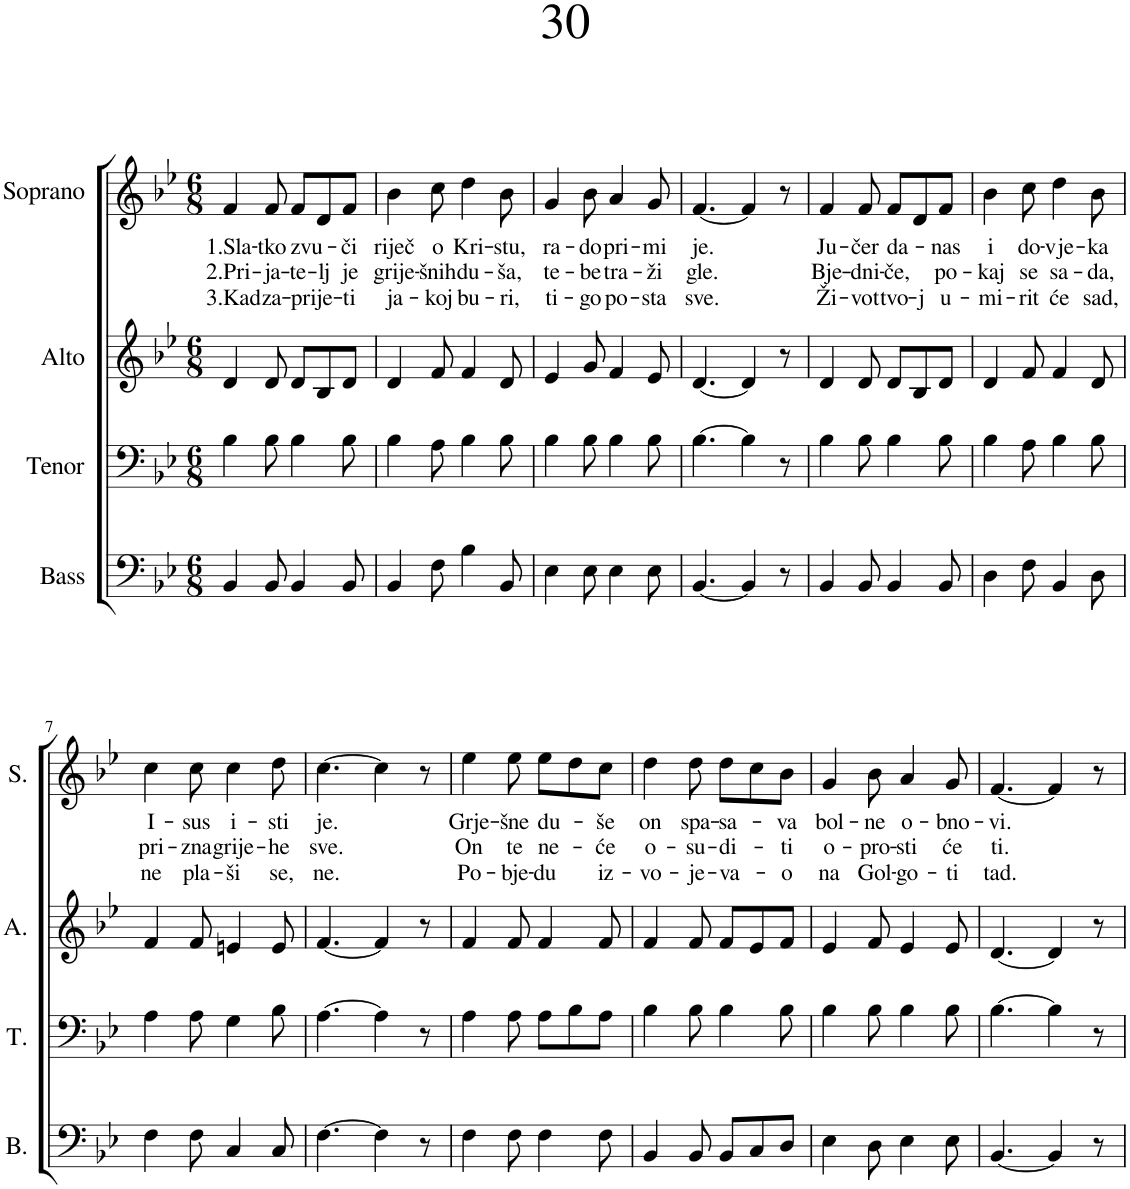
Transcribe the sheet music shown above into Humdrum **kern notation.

**kern	**kern	**kern	**kern	**text	**text	**text
*part4	*part3	*part2	*part1	*part1	*part1	*part1
*staff4	*staff3	*staff2	*staff1	*staff1	*staff1	*staff1
*I"Bass	*I"Tenor	*I"Alto	*I"Soprano	*	*	*
*I'B.	*I'T.	*I'A.	*I'S.	*	*	*
*clefF4	*clefF4	*clefG2	*clefG2	*	*	*
*k[b-e-]	*k[b-e-]	*k[b-e-]	*k[b-e-]	*	*	*
*M6/8	*M6/8	*M6/8	*M6/8	*	*	*
=1	=1	=1	=1	=1	=1	=1
!	!	!	!	!LO:LY:b	!LO:LY:b	!LO:LY:b
4BB-/	4B-\	4d/	4f/	1.Sla-	2.Pri-	3.Kad
!	!	!	!	!LO:LY:b	!LO:LY:b	!LO:LY:b
8BB-/	8B-\	8d/	8f/	-tko	-ja-	za-
!	!	!	!	!LO:LY:b	!LO:LY:b	!LO:LY:b
4BB-/	4B-\	8d/L	8f/L	zvu-	-te-	-prije-
!	!	!	!	!	!LO:LY:b	!
.	.	8B-/	8d/	.	-lj	.
!	!	!	!	!LO:LY:b	!LO:LY:b	!LO:LY:b
8BB-/	8B-\	8d/J	8f/J	-či	je	-ti
=2	=2	=2	=2	=2	=2	=2
!	!	!	!	!LO:LY:b	!LO:LY:b	!LO:LY:b
4BB-/	4B-\	4d/	4b-\	riječ	grije-	ja-
!	!	!	!	!LO:LY:b	!LO:LY:b	!LO:LY:b
8F\	8A\	8f/	8cc\	o	-šnih	-koj
!	!	!	!	!LO:LY:b	!LO:LY:b	!LO:LY:b
4B-\	4B-\	4f/	4dd\	Kri-	du-	bu-
!	!	!	!	!LO:LY:b	!LO:LY:b	!LO:LY:b
8BB-/	8B-\	8d/	8b-\	-stu,	-ša,	-ri,
=3	=3	=3	=3	=3	=3	=3
!	!	!	!	!LO:LY:b	!LO:LY:b	!LO:LY:b
4E-\	4B-\	4e-/	4g/	ra-	te-	ti-
!	!	!	!	!LO:LY:b	!LO:LY:b	!LO:LY:b
8E-\	8B-\	8g/	8b-\	-do	-be	-go
!	!	!	!	!LO:LY:b	!LO:LY:b	!LO:LY:b
4E-\	4B-\	4f/	4a/	pri-	tra-	po-
!	!	!	!	!LO:LY:b	!LO:LY:b	!LO:LY:b
8E-\	8B-\	8e-/	8g/	-mi	-ži	-sta
=4	=4	=4	=4	=4	=4	=4
!	!	!	!	!LO:LY:b	!LO:LY:b	!LO:LY:b
[4.BB-/	[4.B-\	[4.d/	[4.f/	je.	gle.	sve.
4BB-/]	4B-\]	4d/]	4f/]	.	.	.
8r	8r	8r	8r	.	.	.
=5	=5	=5	=5	=5	=5	=5
!	!	!	!	!LO:LY:b	!LO:LY:b	!LO:LY:b
4BB-/	4B-\	4d/	4f/	Ju-	Bje-	Ži-
!	!	!	!	!LO:LY:b	!LO:LY:b	!LO:LY:b
8BB-/	8B-\	8d/	8f/	-čer	-dni-	-vot
!	!	!	!	!LO:LY:b	!LO:LY:b	!LO:LY:b
4BB-/	4B-\	8d/L	8f/L	da-	-če,	tvo-
!	!	!	!	!	!	!LO:LY:b
.	.	8B-/	8d/	.	.	-j
!	!	!	!	!LO:LY:b	!LO:LY:b	!LO:LY:b
8BB-/	8B-\	8d/J	8f/J	-nas	po-	u-
=6	=6	=6	=6	=6	=6	=6
!	!	!	!	!LO:LY:b	!LO:LY:b	!LO:LY:b
4D\	4B-\	4d/	4b-\	i	-kaj	-mi-
!	!	!	!	!LO:LY:b	!LO:LY:b	!LO:LY:b
8F\	8A\	8f/	8cc\	do-	se	-rit
!	!	!	!	!LO:LY:b	!LO:LY:b	!LO:LY:b
4BB-/	4B-\	4f/	4dd\	-vje-	sa-	će
!	!	!	!	!LO:LY:b	!LO:LY:b	!LO:LY:b
8D\	8B-\	8d/	8b-\	-ka	-da,	sad,
!!LO:LB:g=z
=7	=7	=7	=7	=7	=7	=7
!	!	!	!	!LO:LY:b	!LO:LY:b	!LO:LY:b
4F\	4A\	4f/	4cc\	I-	pri-	ne
!	!	!	!	!LO:LY:b	!LO:LY:b	!LO:LY:b
8F\	8A\	8f/	8cc\	-sus	-zna	pla-
!	!	!	!	!LO:LY:b	!LO:LY:b	!LO:LY:b
4C/	4G\	4en/	4cc\	i-	grije-	-ši
!	!	!	!	!LO:LY:b	!LO:LY:b	!LO:LY:b
8C/	8B-\	8e/	8dd\	-sti	-he	se,
=8	=8	=8	=8	=8	=8	=8
!	!	!	!	!LO:LY:b	!LO:LY:b	!LO:LY:b
[4.F\	[4.A\	[4.f/	[4.cc\	je.	sve.	ne.
4F\]	4A\]	4f/]	4cc\]	.	.	.
8r	8r	8r	8r	.	.	.
=9	=9	=9	=9	=9	=9	=9
!	!	!	!	!LO:LY:b	!LO:LY:b	!LO:LY:b
4F\	4A\	4f/	4ee-\	Grje-	On	Po-
!	!	!	!	!LO:LY:b	!LO:LY:b	!LO:LY:b
8F\	8A\	8f/	8ee-\	-šne	te	-bje-
!	!	!	!	!LO:LY:b	!LO:LY:b	!LO:LY:b
4F\	8A\L	4f/	8ee-\L	du-	ne-	-du
.	8B-\	.	8dd\	.	.	.
!	!	!	!	!LO:LY:b	!LO:LY:b	!LO:LY:b
8F\	8A\J	8f/	8cc\J	-še	-će	iz-
=10	=10	=10	=10	=10	=10	=10
!	!	!	!	!LO:LY:b	!LO:LY:b	!LO:LY:b
4BB-/	4B-\	4f/	4dd\	on	o-	-vo-
!	!	!	!	!LO:LY:b	!LO:LY:b	!LO:LY:b
8BB-/	8B-\	8f/	8dd\	spa-	-su-	-je-
!	!	!	!	!LO:LY:b	!LO:LY:b	!LO:LY:b
8BB-/L	4B-\	8f/L	8dd\L	-sa-	-di-	-va-
8C/	.	8e-/	8cc\	.	.	.
!	!	!	!	!LO:LY:b	!LO:LY:b	!LO:LY:b
8D/J	8B-\	8f/J	8b-\J	-va	-ti	-o
=11	=11	=11	=11	=11	=11	=11
!	!	!	!	!LO:LY:b	!LO:LY:b	!LO:LY:b
4E-\	4B-\	4e-/	4g/	bol-	o-	na
!	!	!	!	!LO:LY:b	!LO:LY:b	!LO:LY:b
8D\	8B-\	8f/	8b-\	-ne	-pro-	Gol-
!	!	!	!	!LO:LY:b	!LO:LY:b	!LO:LY:b
4E-\	4B-\	4e-/	4a/	o-	-sti	-go-
!	!	!	!	!LO:LY:b	!LO:LY:b	!LO:LY:b
8E-\	8B-\	8e-/	8g/	-bno-	će	-ti
=12	=12	=12	=12	=12	=12	=12
!	!	!	!	!LO:LY:b	!LO:LY:b	!LO:LY:b
[4.BB-/	[4.B-\	[4.d/	[4.f/	-vi.	ti.	tad.
4BB-/]	4B-\]	4d/]	4f/]	.	.	.
8r	8r	8r	8r	.	.	.
=	=	=	=	=	=	=
*-	*-	*-	*-	*-	*-	*-
